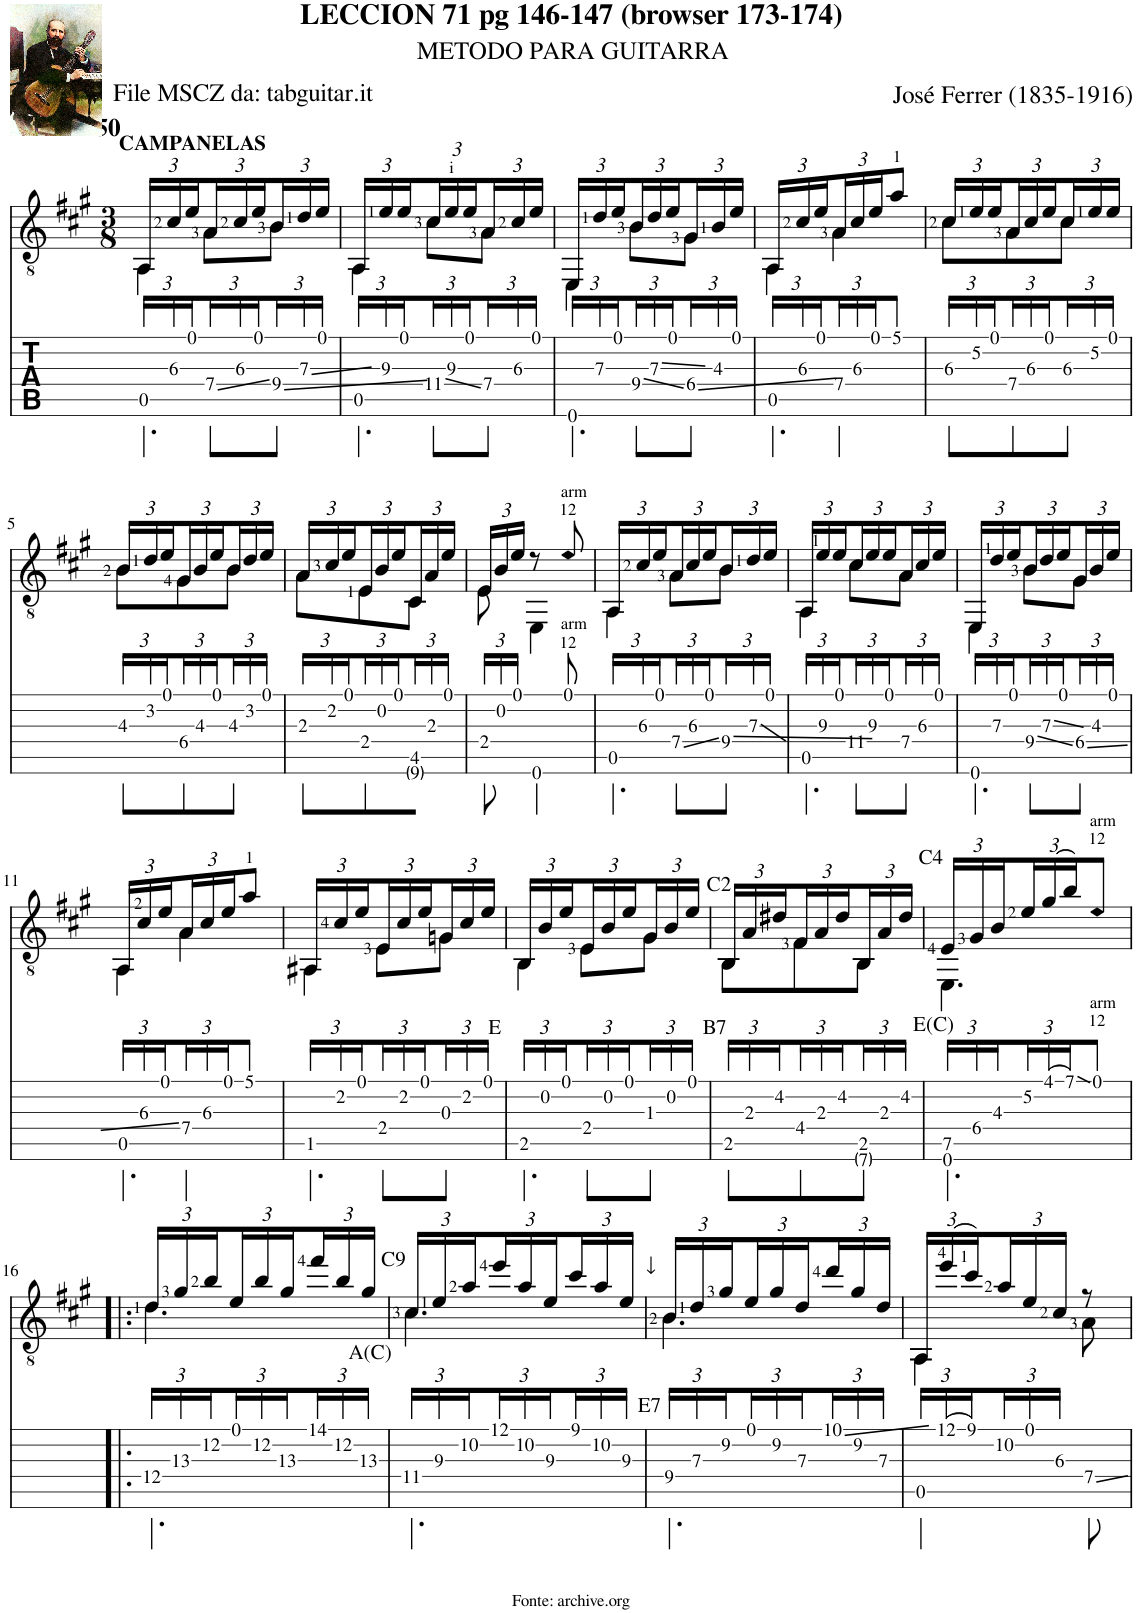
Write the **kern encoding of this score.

**kern	**kern
*part2	*part1
*staff2	*staff1
*I"Chitarra classica (Intavolatura)	*I"Classical Guitar
*stria6	*
*	*clefGv2
*k[f#c#g#]	*k[f#c#g#]
*M3/8	*M3/8
*MM50	*MM50
*Xbrackettup	*Xbrackettup
=	=
*^	*^
*	*^	*	*^
!	!	!	!LO:TX:a:B:t=CAMPANELAS	!	!
24AA/LL	8ryy	4.AA\	24AA/LL	8ryy	4.AA\
24c#/	.	.	24c#/	.	.
24e/	.	.	24e/	.	.
24A/	8A\L	.	24A/	8A\L	.
24c#/	.	.	24c#/	.	.
24e/	.	.	24e/	.	.
24B/	8B\J	.	24B/	8B\J	.
24d/	.	.	24d/	.	.
24e/JJ	.	.	24e/JJ	.	.
=1	=1	=1	=1	=1	=1
24AA/LL	8ryy	4.AA\	24AA/LL	8ryy	4.AA\
24e/	.	.	24e/	.	.
24e/	.	.	24e/	.	.
24c#/	8c#\L	.	24c#/	8c#\L	.
24e/	.	.	24e/	.	.
24e/	.	.	24e/	.	.
24A/	8A\J	.	24A/	8A\J	.
24c#/	.	.	24c#/	.	.
24e/JJ	.	.	24e/JJ	.	.
=2	=2	=2	=2	=2	=2
24EE/LL	8ryy	4.EE\	24EE/LL	8ryy	4.EE\
24d/	.	.	24d/	.	.
24e/	.	.	24e/	.	.
24B/	8B\L	.	24B/	8B\L	.
24d/	.	.	24d/	.	.
24e/	.	.	24e/	.	.
24G#/	8G#\J	.	24G#/	8G#\J	.
24B/	.	.	24B/	.	.
24e/JJ	.	.	24e/JJ	.	.
=3	=3	=3	=3	=3	=3
24AA/LL	8ryy	4.AA\	24AA/LL	8ryy	4.AA\
24c#/	.	.	24c#/	.	.
24e/	.	.	24e/	.	.
24A/	4A\	.	24A/	4A\	.
24c#/	.	.	24c#/	.	.
24e/J	.	.	24e/J	.	.
8a/J	.	.	8a/J	.	.
*	*v	*v	*	*	*
*	*	*	*v	*v
=4	=4	=4	=4
24c#/LL	8c#\L	24c#/LL	8c#\L
24e/	.	24e/	.
24e/	.	24e/	.
24A/	8A\	24A/	8A\
24c#/	.	24c#/	.
24e/	.	24e/	.
24c#/	8c#\J	24c#/	8c#\J
24e/	.	24e/	.
24e/JJ	.	24e/JJ	.
!!LO:LB:g=z	!!
=5	=5	=5	=5
24B/LL	8B\L	24B/LL	8B\L
24d/	.	24d/	.
24e/	.	24e/	.
24G#/	8G#\	24G#/	8G#\
24B/	.	24B/	.
24e/	.	24e/	.
24B/	8B\J	24B/	8B\J
24d/	.	24d/	.
24e/JJ	.	24e/JJ	.
=6	=6	=6	=6
24A/LL	8A\L	24A/LL	8A\L
24c#/	.	24c#/	.
24e/	.	24e/	.
24E/	8E\	24E/	8E\
24B/	.	24B/	.
24e/	.	24e/	.
24C#/	8C#J	24C#/	8C#\J
24A/	.	24A/	.
24e/JJ	.	24e/JJ	.
=7	=7	=7	=7
24E/LL	8E\	24E/LL	8E\
24B/	.	24B/	.
24e/JJ	.	24e/JJ	.
8r	4EE\	8r	4EE\
!	!	!LO:TX:a:t=arm	!
!	!	!LO:TX:a:t=12	!
!LO:TX:a:t=arm	!	!	!
!LO:TX:a:t=12	!	!	!
8e/	.	8e/	.
=8	=8	=8	=8
*	*^	*	*^
24AA/LL	8ryy	4.AA\	24AA/LL	8ryy	4.AA\
24c#/	.	.	24c#/	.	.
24e/	.	.	24e/	.	.
24A/	8A\L	.	24A/	8A\L	.
24c#/	.	.	24c#/	.	.
24e/	.	.	24e/	.	.
24B/	8B\J	.	24B/	8B\J	.
24d/	.	.	24d/	.	.
24e/JJ	.	.	24e/JJ	.	.
=9	=9	=9	=9	=9	=9
24AA/LL	8ryy	4.AA\	24AA/LL	8ryy	4.AA\
24e/	.	.	24e/	.	.
24e/	.	.	24e/	.	.
24c#/	8c#\L	.	24c#/	8c#\L	.
24e/	.	.	24e/	.	.
24e/	.	.	24e/	.	.
24A/	8A\J	.	24A/	8A\J	.
24c#/	.	.	24c#/	.	.
24e/JJ	.	.	24e/JJ	.	.
=10	=10	=10	=10	=10	=10
24EE/LL	8ryy	4.EE\	24EE/LL	8ryy	4.EE\
24d/	.	.	24d/	.	.
24e/	.	.	24e/	.	.
24B/	8B\L	.	24B/	8B\L	.
24d/	.	.	24d/	.	.
24e/	.	.	24e/	.	.
24G#/	8G#\J	.	24G#/	8G#\J	.
24B/	.	.	24B/	.	.
24e/JJ	.	.	24e/JJ	.	.
!!LO:LB:g=z	!!	!!
=11	=11	=11	=11	=11	=11
24AA/LL	8ryy	4.AA\	24AA/LL	8ryy	4.AA\
24c#/	.	.	24c#/	.	.
24e/	.	.	24e/	.	.
24A/	4A\	.	24A/	4A\	.
24c#/	.	.	24c#/	.	.
24e/J	.	.	24e/J	.	.
8a/J	.	.	8a/J	.	.
=12	=12	=12	=12	=12	=12
24AA#X/LL	4.AA#\	8ryy	24AA#X/LL	4.AA#\	8ryy
24c#/	.	.	24c#/	.	.
24e/	.	.	24e/	.	.
24E/	.	8E\L	24E/	.	8E\L
24c#/	.	.	24c#/	.	.
24e/	.	.	24e/	.	.
24Gn/	.	8G\J	24Gn/	.	8G\J
24c#/	.	.	24c#/	.	.
24e/JJ	.	.	24e/JJ	.	.
=13	=13	=13	=13	=13	=13
!LO:TX:a:t=E	!	!	!	!	!
24BB/LL	4.BB\	8ryy	24BB/LL	4.BB\	8ryy
24B/	.	.	24B/	.	.
24e/	.	.	24e/	.	.
24E/	.	8E\L	24E/	.	8E\L
24B/	.	.	24B/	.	.
24e/	.	.	24e/	.	.
24G#/	.	8G#\J	24G#/	.	8G#\J
24B/	.	.	24B/	.	.
24e/JJ	.	.	24e/JJ	.	.
*	*v	*v	*	*	*
*	*	*	*v	*v
=14	=14	=14	=14
!	!	!LO:TX:a:t=C2	!
!LO:TX:a:t=B7	!	!	!
24BB/LL	8BB\L	24BB/LL	8BB\L
24A/	.	24A/	.
24d#X/	.	24d#X/	.
24F#/	8F#\	24F#/	8F#\
24A/	.	24A/	.
24d#/	.	24d#/	.
24BB/	8BB\J	24BB/	8BB\J
24A/	.	24A/	.
24d#/JJ	.	24d#/JJ	.
=15	=15	=15	=15
!	!	!LO:TX:a:t=C4	!
!LO:TX:a:t=E(C)	!	!	!
24E/LL	4.EE\	24E/LL	4.EE\
24G#/	.	24G#/	.
24B/	.	24B/	.
24e/	.	24e/	.
(24g#/	.	(24g#/	.
24b/J)	.	24b/J)	.
!	!	!LO:TX:a:t=arm	!
!	!	!LO:TX:a:t=12	!
!LO:TX:a:t=arm	!	!	!
!LO:TX:a:t=12	!	!	!
8e/J	.	8e/J	.
!!LO:LB:g=z	!!
=16!|:	=16!|:	=16!|:	=16!|:
24d/LL	4.d\	24d/LL	4.d\
24g#/	.	24g#/	.
24b/	.	24b/	.
24e/	.	24e/	.
24b/	.	24b/	.
24g#/	.	24g#/	.
24ff#/	.	24ff#/	.
24b/	.	24b/	.
24g#/JJ	.	24g#/JJ	.
=17	=17	=17	=17
!	!	!LO:TX:a:t=C9	!
!LO:TX:a:t=A(C)	!	!	!
24c#/LL	4.c#\	24c#/LL	4.c#\
24e/	.	24e/	.
24a/	.	24a/	.
24ee/	.	24ee/	.
24a/	.	24a/	.
24e/	.	24e/	.
24cc#/	.	24cc#/	.
24a/	.	24a/	.
24e/JJ	.	24e/JJ	.
=18	=18	=18	=18
!	!	!LO:TX:a:t=↓	!
!LO:TX:a:t=E7	!	!	!
24B/LL	4.B\	24B/LL	4.B\
24d/	.	24d/	.
24g#/	.	24g#/	.
24e/	.	24e/	.
24g#/	.	24g#/	.
24d/	.	24d/	.
24dd/	.	24dd/	.
24g#/	.	24g#/	.
24d/JJ	.	24d/JJ	.
=19	=19	=19	=19
24AA/LL	4AA\	24AA/LL	4AA\
(24ee/	.	(24ee/	.
24cc#/)	.	24cc#/)	.
24a/	.	24a/	.
24e/	.	24e/	.
24c#/JJ	.	24c#/JJ	.
8r	8A\	8r	8A\
*v	*v	*	*
*	*v	*v
=	=
*-	*-
